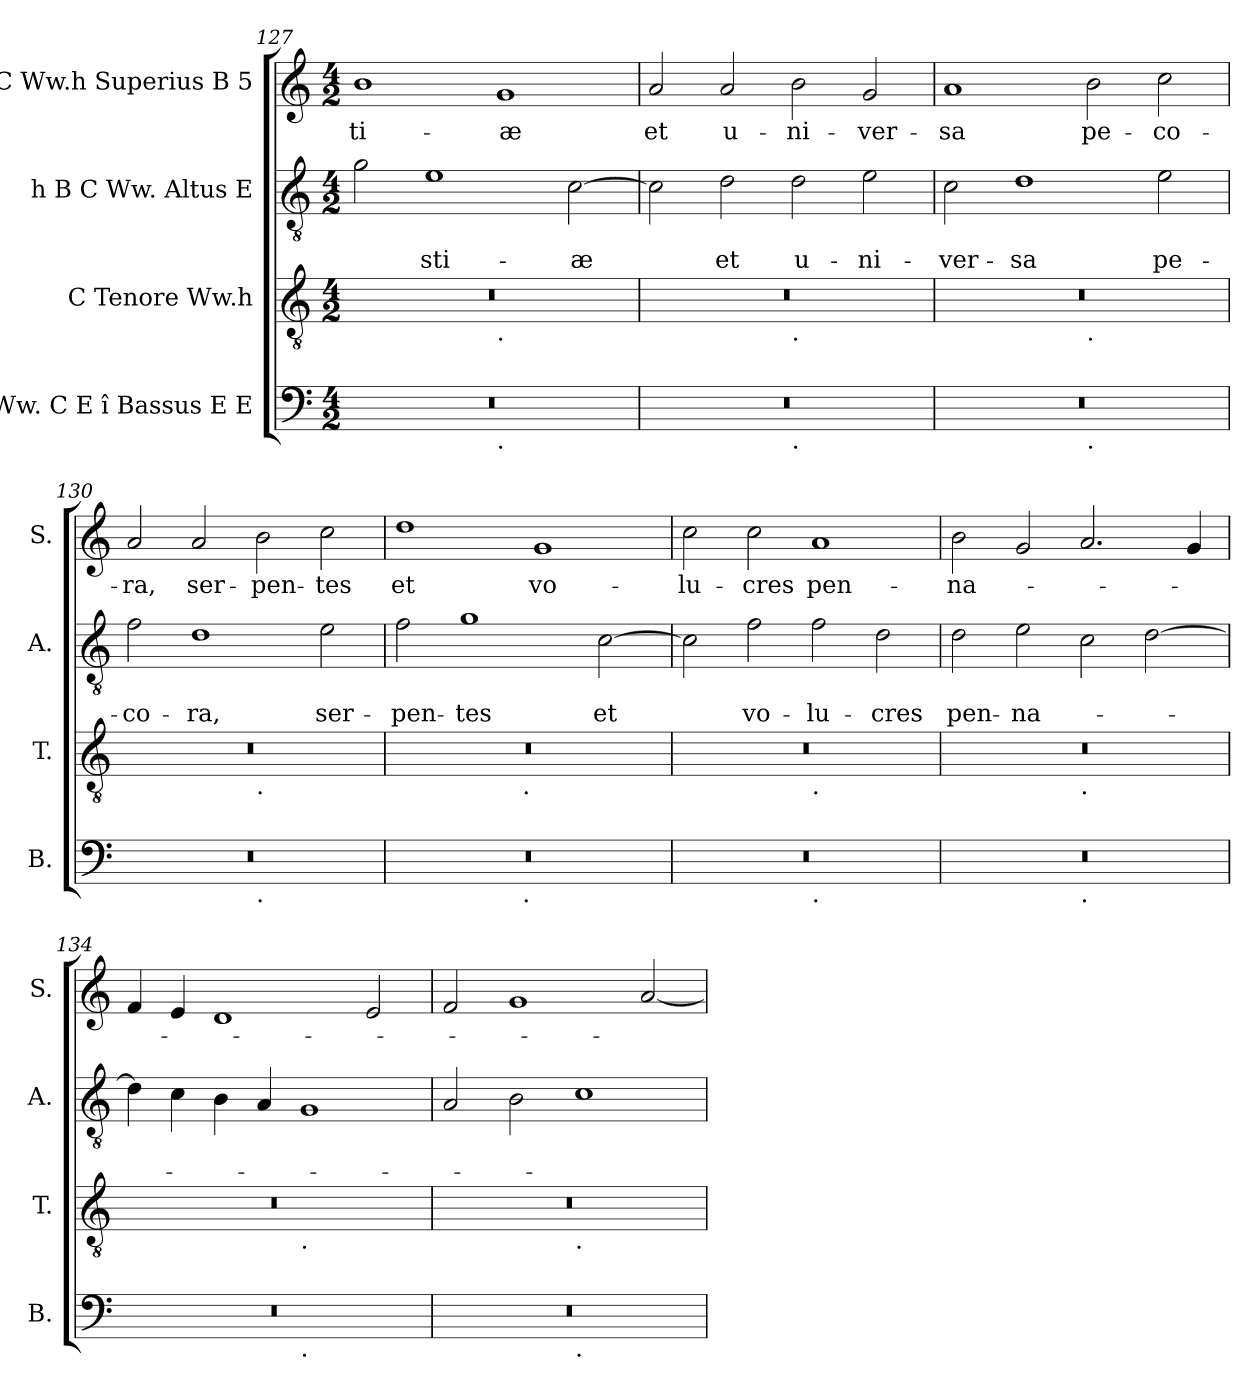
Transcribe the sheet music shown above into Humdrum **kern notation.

**kern	**kern	**kern	**text	**text	**kern	**text
*part4	*part3	*part2	*part2	*part2	*part1	*part1
*staff4	*staff3	*staff2	*staff2	*staff2	*staff1	*staff1
*I"Ww. C E î Bassus E E	*I"C Tenore Ww.h	*I"h B C Ww. Altus E	*	*	*I"C Ww.h Superius B 5	*
*I'B.	*I'T.	*I'A.	*	*	*I'S.	*
*clefF4	*clefGv2	*clefGv2	*	*	*clefG2	*
*k[]	*k[]	*k[]	*	*	*k[]	*
*C:	*C:	*C:	*	*	*C:	*
*M4/2	*M4/2	*M4/2	*	*	*M4/2	*
=127	=127	=127	=127	=127	=127	=127
!	!	!	!	!	!	!LO:LY:b
*^	*^	*	*	*	*	*
0r	1ryy	0r	1ryy	2g\	.	.	1b	-ti-
!	!	!	!	!	!	!LO:LY:b	!	!
.	.	.	.	1e	.	-sti-	.	.
!	!	!	!LO:TX:b:t=.	!	!	!	!	!
!	!LO:TX:b:t=.	!	!	!	!	!	!	!
!	!	!	!	!	!	!	!	!LO:LY:b
.	1ryy	.	1ryy	.	.	.	1g	-æ
!	!	!	!	!	!	!LO:LY:b	!	!
.	.	.	.	[>2c\	.	-æ	.	.
=128	=128	=128	=128	=128	=128	=128	=128	=128
!	!	!	!	!	!	!	!	!LO:LY:b
0r	1ryy	0r	1ryy	2c\]	.	.	2a/	et
!	!	!	!	!	!	!LO:LY:b	!	!LO:LY:b
.	.	.	.	2d\	.	et	2a/	u-
!	!	!	!LO:TX:b:t=.	!	!	!	!	!
!	!LO:TX:b:t=.	!	!	!	!	!	!	!
!	!	!	!	!	!	!LO:LY:b	!	!LO:LY:b
.	1ryy	.	1ryy	2d\	.	u-	2b\	-ni-
!	!	!	!	!	!	!LO:LY:b	!	!LO:LY:b
.	.	.	.	2e\	.	-ni-	2g/	-ver-
=129	=129	=129	=129	=129	=129	=129	=129	=129
!	!	!	!	!	!	!LO:LY:b	!	!LO:LY:b
0r	1ryy	0r	1ryy	2c\	.	-ver-	1a	-sa
!	!	!	!	!	!	!LO:LY:b	!	!
.	.	.	.	1d	.	-sa	.	.
!	!	!	!LO:TX:b:t=.	!	!	!	!	!
!	!LO:TX:b:t=.	!	!	!	!	!	!	!
!	!	!	!	!	!	!	!	!LO:LY:b
.	1ryy	.	1ryy	.	.	.	2b\	pe-
!	!	!	!	!	!	!LO:LY:b	!	!LO:LY:b
.	.	.	.	2e\	.	pe-	2cc\	-co-
=130	=130	=130	=130	=130	=130	=130	=130	=130
!	!	!	!	!	!	!LO:LY:b	!	!LO:LY:b
0r	1ryy	0r	1ryy	2f\	.	-co-	2a/	-ra,
!	!	!	!	!	!	!LO:LY:b	!	!LO:LY:b
.	.	.	.	1d	.	-ra,	2a/	ser-
!	!	!	!LO:TX:b:t=.	!	!	!	!	!
!	!LO:TX:b:t=.	!	!	!	!	!	!	!
!	!	!	!	!	!	!	!	!LO:LY:b
.	1ryy	.	1ryy	.	.	.	2b\	-pen-
!	!	!	!	!	!	!LO:LY:b	!	!LO:LY:b
.	.	.	.	2e\	.	ser-	2cc\	-tes
=131	=131	=131	=131	=131	=131	=131	=131	=131
!	!	!	!	!	!	!LO:LY:b	!	!LO:LY:b
0r	2ryy	0r	2ryy	2f\	.	-pen-	1dd	et
!	!	!	!	!	!	!LO:LY:b	!	!
.	4...ryy	.	4...ryy	1g	.	-tes	.	.
!	!	!	!LO:TX:b:t=.	!	!	!	!	!
!	!LO:TX:b:t=.	!	!	!	!	!	!	!
.	1ryy	.	1ryy	.	.	.	.	.
!	!	!	!	!	!	!	!	!LO:LY:b
.	.	.	.	.	.	.	1g	vo-
!	!	!	!	!	!	!LO:LY:b	!	!
.	.	.	.	[>2c\	.	et	.	.
.	32ryy	.	32ryy	.	.	.	.	.
!!LO:PB:g=z
=132	=132	=132	=132	=132	=132	=132	=132	=132
!	!	!	!	!	!	!	!	!LO:LY:b
0r	1ryy	0r	1ryy	2c\]	.	.	2cc\	-lu-
!	!	!	!	!	!	!LO:LY:b	!	!LO:LY:b
.	.	.	.	2f\	.	vo-	2cc\	-cres
!	!	!	!LO:TX:b:t=.	!	!	!	!	!
!	!LO:TX:b:t=.	!	!	!	!	!	!	!
!	!	!	!	!	!	!LO:LY:b	!	!LO:LY:b
.	1ryy	.	1ryy	2f\	.	-lu-	1a	pen-
!	!	!	!	!	!	!LO:LY:b	!	!
.	.	.	.	2d\	.	-cres	.	.
=133	=133	=133	=133	=133	=133	=133	=133	=133
!	!	!	!	!	!	!LO:LY:b	!	!LO:LY:b
0r	1ryy	0r	1ryy	2d\	.	pen-	2b\	-na-
!	!	!	!	!	!	!LO:LY:b	!	!
.	.	.	.	2e\	.	-na-	2g/	.
!	!	!	!LO:TX:b:t=.	!	!	!	!	!
!	!LO:TX:b:t=.	!	!	!	!	!	!	!
.	1ryy	.	1ryy	2c\	.	.	2.a/	.
.	.	.	.	[>2d\	.	.	.	.
.	.	.	.	.	.	.	4g/	.
=134	=134	=134	=134	=134	=134	=134	=134	=134
0r	1ryy	0r	1ryy	4d\]	.	.	4f/	.
.	.	.	.	4c\	.	.	4e/	.
.	.	.	.	4B\	.	.	1d	.
.	.	.	.	4A/	.	.	.	.
!	!	!	!LO:TX:b:t=.	!	!	!	!	!
!	!LO:TX:b:t=.	!	!	!	!	!	!	!
.	1ryy	.	1ryy	1G	.	.	.	.
.	.	.	.	.	.	.	2e/	.
=135	=135	=135	=135	=135	=135	=135	=135	=135
0r	1ryy	0r	1ryy	2A/	.	.	2f/	.
.	.	.	.	2B\	.	.	1g	.
!	!	!	!LO:TX:b:t=.	!	!	!	!	!
!	!LO:TX:b:t=.	!	!	!	!	!	!	!
.	1ryy	.	1ryy	1c	.	.	.	.
.	.	.	.	.	.	.	[<2a/	.
*v	*v	*	*	*	*	*	*	*
*	*v	*v	*	*	*	*	*
=	=	=	=	=	=	=
*-	*-	*-	*-	*-	*-	*-
